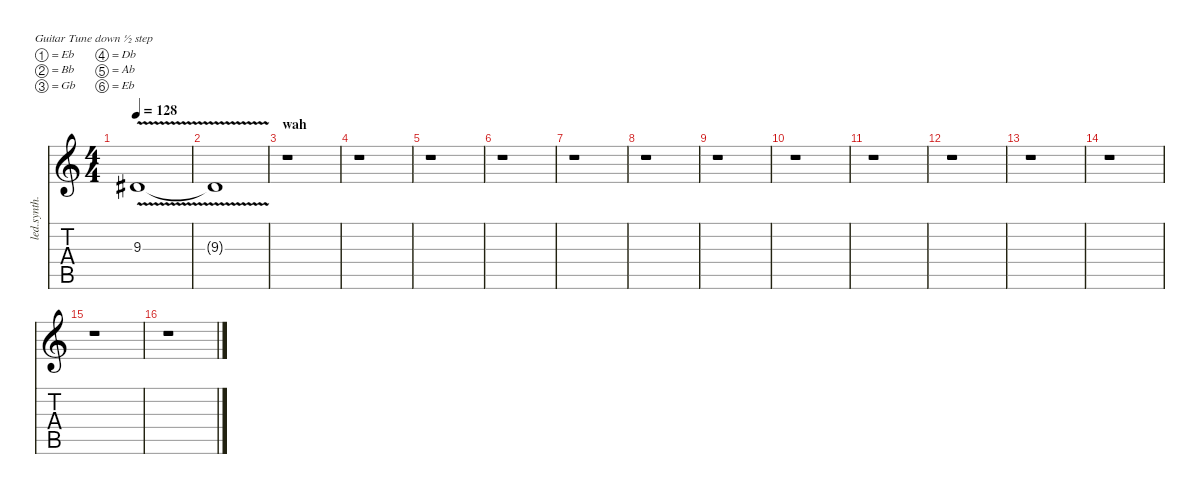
\defaultSystemsLayout 4
\hideDynamics
\bracketExtendMode nobrackets
\otherSystemsTrackNameOrientation horizontal
\track ("Voice 2 (Axl, Izzy, Duff)" "led.synth.") {mute instrument lead2sawtooth}
\staff {score tabs}
\tuning (Eb4 Bb3 Gb3 Db3 Ab2 Eb2)
\ts (4 4)
\tempo 128
\clef g2
\ks c
9.3{v acc #}.1{dy f} |
9.3{v t acc #}.1 |
\section ("" "wah")
r.1 |
r.1 |
r.1 |
r.1 |
r.1 |
r.1 |
r.1 |
r.1 |
r.1 |
r.1 |
r.1 |
r.1 |
r.1 |
r.1
